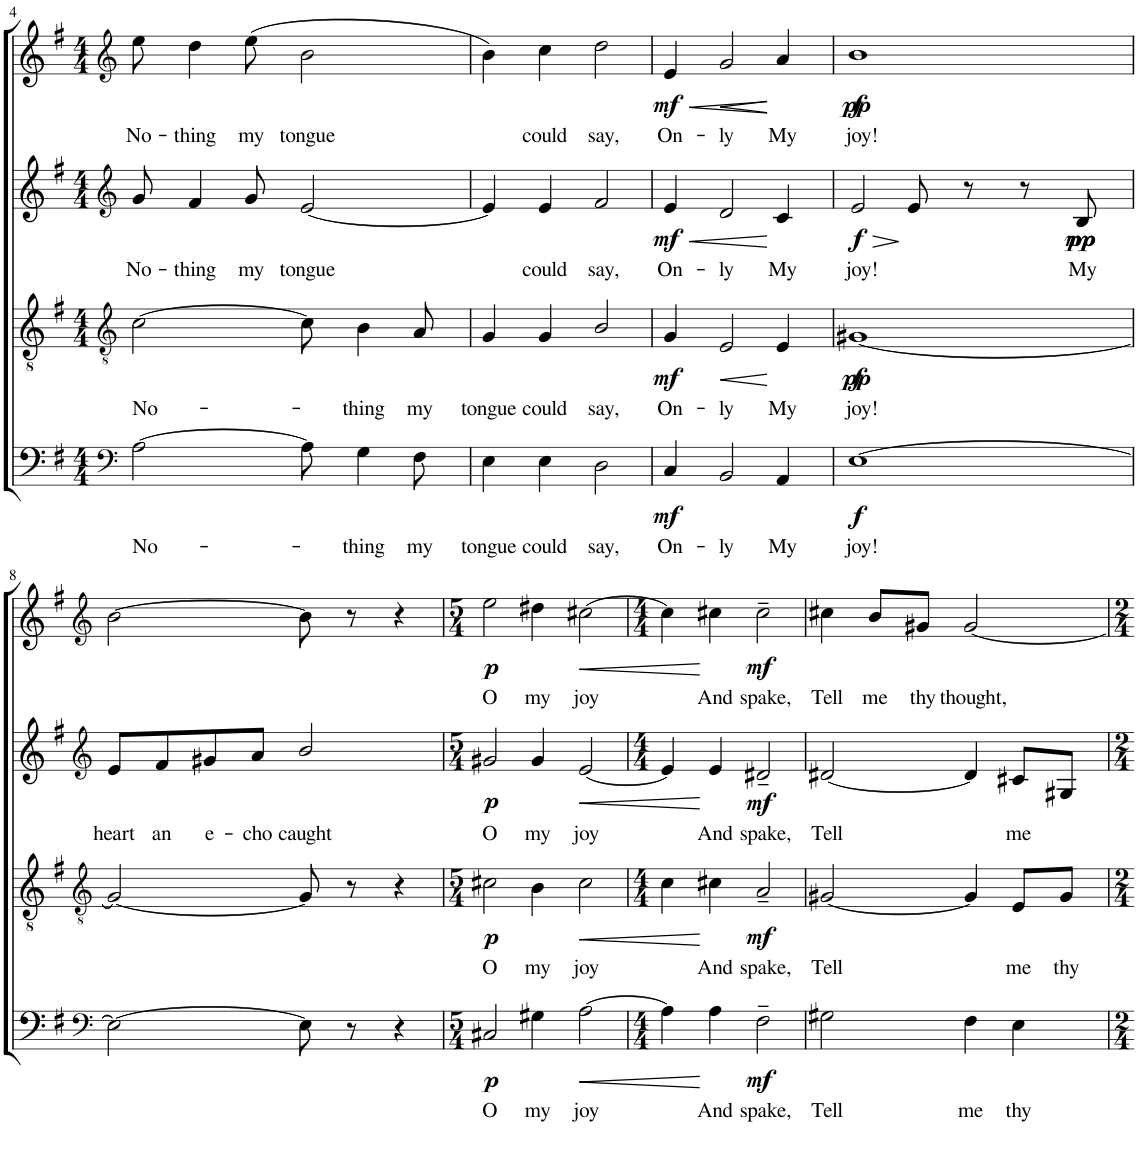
**kern	**text	**dynam	**kern	**text	**dynam	**kern	**text	**dynam	**kern	**text	**dynam
*part4	*part4	*part4	*part3	*part3	*part3	*part2	*part2	*part2	*part1	*part1	*part1
*staff4	*staff4	*staff4	*staff3	*staff3	*staff3	*staff2	*staff2	*staff2	*staff1	*staff1	*staff1
*I"BASS	*	*	*I"TENOR	*	*	*I"CONTRALTO	*	*	*I"SOPRANO	*	*
!!LO:PB:g=z
*clefF4	*	*	*clefGv2	*	*	*clefG2	*	*	*clefG2	*	*
*k[f#]	*	*	*k[f#]	*	*	*k[f#]	*	*	*k[f#]	*	*
*M4/4	*	*	*M4/4	*	*	*M4/4	*	*	*M4/4	*	*
=4	=4	=4	=4	=4	=4	=4	=4	=4	=4	=4	=4
!	!LO:LY:b	!	!	!LO:LY:b	!	!	!LO:LY:b	!	!	!LO:LY:b	!
[2A\	No-	.	[2c\	No-	.	8g/	No-	.	8ee\	No-	.
!	!	!	!	!	!	!	!LO:LY:b	!	!	!LO:LY:b	!
.	.	.	.	.	.	4f#/	thing	.	4dd\	thing	.
!	!	!	!	!	!	!	!LO:LY:b	!	!	!LO:LY:b	!
.	.	.	.	.	.	8g/	my	.	(8ee\	my	.
!	!	!	!	!	!	!	!LO:LY:b	!	!	!LO:LY:b	!
8A\]	.	.	8c\]	.	.	[2e/	tongue	.	2b\	tongue	.
!	!LO:LY:b	!	!	!LO:LY:b	!	!	!	!	!	!	!
4G\	thing	.	4B\	thing	.	.	.	.	.	.	.
!	!LO:LY:b	!	!	!LO:LY:b	!	!	!	!	!	!	!
8F#\	my	.	8A/	my	.	.	.	.	.	.	.
=5	=5	=5	=5	=5	=5	=5	=5	=5	=5	=5	=5
!	!LO:LY:b	!	!	!LO:LY:b	!	!	!	!	!	!	!
4E\	tongue	.	4G/	tongue	.	4e/]	.	.	4b\)	.	.
!	!LO:LY:b	!	!	!LO:LY:b	!	!	!LO:LY:b	!	!	!LO:LY:b	!
4E\	could	.	4G/	could	.	4e/	could	.	4cc\	could	.
!	!LO:LY:b	!	!	!LO:LY:b	!	!	!LO:LY:b	!	!	!LO:LY:b	!
2D\	say,	.	2B/	say,	.	2f#/	say,	.	2dd\	say,	.
=6	=6	=6	=6	=6	=6	=6	=6	=6	=6	=6	=6
!	!LO:LY:b	!LO:DY:b	!	!LO:LY:b	!LO:DY:b	!	!LO:LY:b	!LO:HP:b	!	!LO:LY:b	!LO:HP:b
!	!	!	!	!	!	!	!	!LO:DY:n=1:b	!	!	!LO:DY:n=1:b
4C/	On-	mf	4G/	On-	mf	4e/	On-	< mf	4e/	On-	< mf
!	!LO:LY:b	!	!	!LO:LY:b	!LO:HP:b	!	!LO:LY:b	!	!	!LO:LY:b	!LO:HP:b
2BB/	ly	.	2E/	ly	<	2d/	ly	.	2g/	ly	<
!	!LO:LY:b	!	!	!LO:LY:b	!	!	!LO:LY:b	!	!	!LO:LY:b	!
4AA/	My	.	4E/	My	[	4c/	My	[	4a/	My	[ [
=7	=7	=7	=7	=7	=7	=7	=7	=7	=7	=7	=7
!	!LO:LY:b	!LO:DY:b	!	!LO:LY:b	!LO:DY:b	!	!LO:LY:b	!LO:HP:b	!	!LO:LY:b	!
!	!	!	!	!	!LO:DY:n=1:b	!	!	!LO:DY:n=1:b	!	!	!LO:DY:b
!	!	!	!	!	!	!	!	!	!	!	!LO:DY:n=1:b
[1E	joy!	f	[1G#X	joy!	f pp	2e/	joy!	> f	1b	joy!	f pp
.	.	.	.	.	.	8e/	.	]	.	.	.
.	.	.	.	.	.	8r	.	.	.	.	.
.	.	.	.	.	.	8r	.	.	.	.	.
!	!	!	!	!	!	!	!LO:LY:b	!LO:DY:n=2:b	!	!	!
!	!	!	!	!	!	!	!	!LO:DY:n=3:b	!	!	!
.	.	.	.	.	.	8B/	My	mp pp	.	.	.
!!LO:LB:g=z
=8	=8	=8	=8	=8	=8	=8	=8	=8	=8	=8	=8
*clefF4	*	*	*clefGv2	*	*	*clefG2	*	*	*clefG2	*	*
!	!	!	!	!	!	!	!LO:LY:b	!	!	!	!
2E\_	.	.	2G#/_	.	.	8e/L	heart	.	[2b\	.	.
!	!	!	!	!	!	!	!LO:LY:b	!	!	!	!
.	.	.	.	.	.	8f#/	an	.	.	.	.
!	!	!	!	!	!	!	!LO:LY:b	!	!	!	!
.	.	.	.	.	.	8g#X/	e-	.	.	.	.
!	!	!	!	!	!	!	!LO:LY:b	!	!	!	!
.	.	.	.	.	.	8a/J	cho	.	.	.	.
!	!	!	!	!	!	!	!LO:LY:b	!	!	!	!
8E\]	.	.	8G#/]	.	.	2b/	caught	.	8b\]	.	.
8r	.	.	8r	.	.	.	.	.	8r	.	.
4r	.	.	4r	.	.	.	.	.	4r	.	.
=9	=9	=9	=9	=9	=9	=9	=9	=9	=9	=9	=9
*M5/4	*	*	*M5/4	*	*	*M5/4	*	*	*M5/4	*	*
!	!LO:LY:b	!LO:DY:b	!	!LO:LY:b	!LO:DY:b	!	!LO:LY:b	!LO:DY:b	!	!LO:LY:b	!LO:DY:b
2C#X/	O	p	2c#X\	O	p	2g#X/	O	p	2ee\	O	p
!	!LO:LY:b	!	!	!LO:LY:b	!	!	!LO:LY:b	!	!	!LO:LY:b	!
4G#X\	my	.	4B\	my	.	4g#/	my	.	4dd#X\	my	.
!	!LO:LY:b	!LO:HP:b	!	!LO:LY:b	!LO:HP:b	!	!LO:LY:b	!LO:HP:b	!	!LO:LY:b	!LO:HP:b
[2A\	joy	<	2c#\	joy	<	[2e/	joy	<	[2cc#X\	joy	<
=10	=10	=10	=10	=10	=10	=10	=10	=10	=10	=10	=10
*M4/4	*	*	*M4/4	*	*	*M4/4	*	*	*M4/4	*	*
4A\]	.	.	4c\	.	.	4e/]	.	.	4cc#\]	.	.
!	!LO:LY:b	!	!	!LO:LY:b	!	!	!LO:LY:b	!	!	!LO:LY:b	!
4A\	And	[	4c#X\	And	[	4e/	And	[	4cc#X\	And	[
!	!LO:LY:b	!LO:DY:b	!	!LO:LY:b	!LO:DY:b	!	!LO:LY:b	!LO:DY:b	!	!LO:LY:b	!LO:DY:b
2F#~\	spake,	mf	2A~/	spake,	mf	2d#X~/	spake,	mf	2cc#~\	spake,	mf
=11	=11	=11	=11	=11	=11	=11	=11	=11	=11	=11	=11
!	!LO:LY:b	!	!	!LO:LY:b	!	!	!LO:LY:b	!	!	!LO:LY:b	!
2G#X\	Tell	.	[2G#X/	Tell	.	[2d#X/	Tell	.	4cc#X\	Tell	.
!	!	!	!	!	!	!	!	!	!	!LO:LY:b	!
.	.	.	.	.	.	.	.	.	8b/L	me	.
!	!	!	!	!	!	!	!	!	!	!LO:LY:b	!
.	.	.	.	.	.	.	.	.	8g#X/J	thy	.
!	!LO:LY:b	!	!	!	!	!	!	!	!	!LO:LY:b	!
4F#\	me	.	4G#/]	.	.	4d#/]	.	.	[2g#/	thought,	.
!	!LO:LY:b	!	!	!LO:LY:b	!	!	!LO:LY:b	!	!	!	!
4E\	thy	.	8E/L	me	.	8c#X/L	me	.	.	.	.
!	!	!	!	!LO:LY:b	!	!	!	!	!	!	!
.	.	.	8G#/J	thy	.	8G#X/J	.	.	.	.	.
=	=	=	=	=	=	=	=	=	=	=	=
*-	*-	*-	*-	*-	*-	*-	*-	*-	*-	*-	*-
